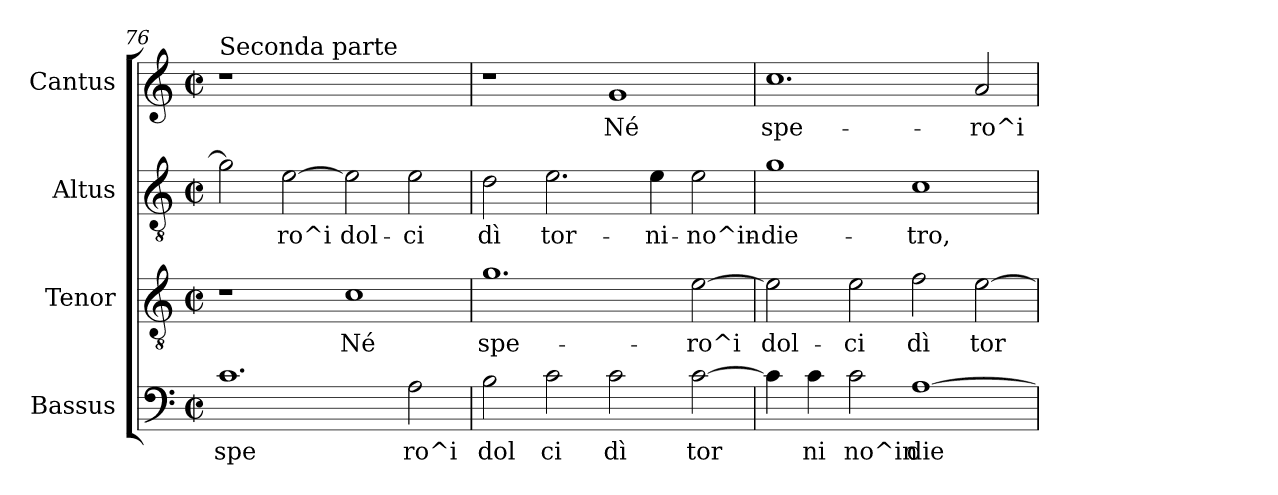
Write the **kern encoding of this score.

**kern	**text	**kern	**text	**kern	**text	**kern	**text
*part4	*part4	*part3	*part3	*part2	*part2	*part1	*part1
*staff4	*staff4	*staff3	*staff3	*staff2	*staff2	*staff1	*staff1
*I"Bassus	*	*I"Tenor	*	*I"Altus	*	*I"Cantus	*
*I'Bassus	*	*I'Tenor	*	*I'Altus	*	*I'Cantus	*
*clefF4	*	*clefGv2	*	*clefGv2	*	*clefG2	*
*k[]	*	*k[]	*	*k[]	*	*k[]	*
*C:	*	*C:	*	*C:	*	*C:	*
*M2/2	*	*M2/2	*	*M2/2	*	*M2/2	*
*met(c|)	*	*met(c|)	*	*met(c|)	*	*met(c|)	*
=76	=76	=76	=76	=76	=76	=76	=76
!	!	!	!	!	!	!LO:TX:a:t=Seconda parte	!
!	!LO:LY:b:cj	!	!	!	!LO:LY:b:cj	!	!
1.c	spe	1r	.	2g\]	--	1r	.
!	!	!	!	!	!LO:LY:b:cj	!	!
.	.	.	.	[<2e\	-ro^i	.	.
!	!	!	!LO:LY:b:cj	!	!LO:LY:b:cj	!	!
.	.	1c	-Né	2e\]	dol-	1ryy	.
!	!LO:LY:b:cj	!	!	!	!LO:LY:b:cj	!	!
2A\	ro^i	.	.	2e\	-ci	.	.
=77	=77	=77	=77	=77	=77	=77	=77
!	!LO:LY:b:cj	!	!LO:LY:b:cj	!	!LO:LY:b:cj	!	!
2B\	dol	1.g	spe-	2d\	dì	1r	.
!	!LO:LY:b:cj	!	!	!	!LO:LY:b:cj	!	!
2c\	ci	.	.	2.e\	tor-	.	.
!	!LO:LY:b:cj	!	!	!	!	!	!LO:LY:b:cj
2c\	dì	.	.	.	.	1g	-Né
!	!	!	!	!	!LO:LY:b:cj	!	!
.	.	.	.	4e\	-ni-	.	.
!	!LO:LY:b:cj	!	!LO:LY:b:cj	!	!LO:LY:b:cj	!	!
[>2c\	tor	[<2e\	-ro^i	2e\	-no^in-	.	.
=78	=78	=78	=78	=78	=78	=78	=78
!	!LO:LY:b:cj	!	!LO:LY:b:cj	!	!LO:LY:b:cj	!	!LO:LY:b:cj
4c\]	.	2e\]	dol-	1g	-die-	1.cc	spe-
!	!LO:LY:b:cj	!	!	!	!	!	!
4c\	ni	.	.	.	.	.	.
!	!LO:LY:b:cj	!	!LO:LY:b:cj	!	!	!	!
2c\	no^in	2e\	-ci	.	.	.	.
!	!LO:LY:b:cj	!	!LO:LY:b:cj	!	!LO:LY:b:cj	!	!
[>1A	die	2f\	dì	1c	-tro,	.	.
!	!	!	!LO:LY:b:cj	!	!	!	!LO:LY:b:cj
.	.	[>2e\	tor-	.	.	2a>/	-ro^i
=	=	=	=	=	=	=	=
*-	*-	*-	*-	*-	*-	*-	*-
